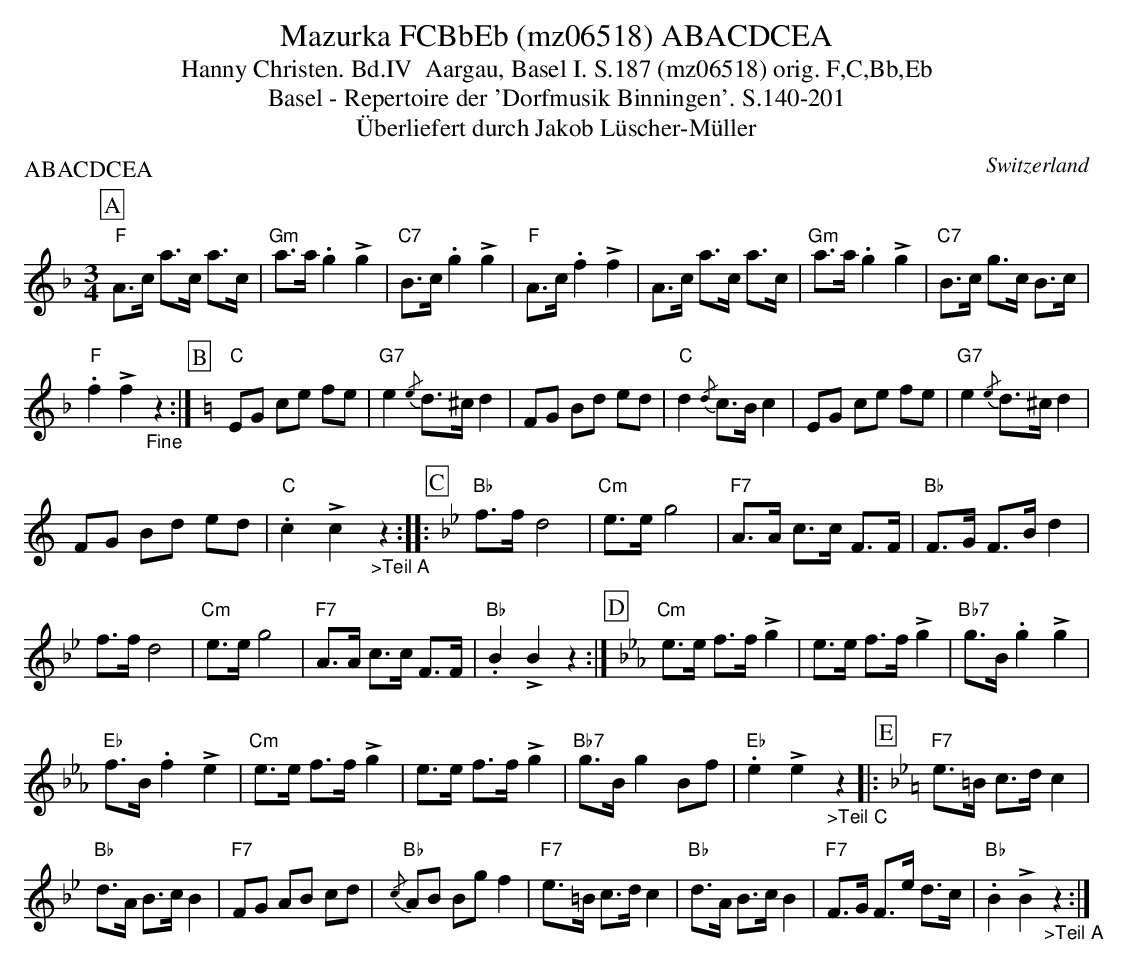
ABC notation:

X:1
T:Mazurka FCBbEb (mz06518) ABACDCEA
T:Hanny Christen. Bd.IV  Aargau, Basel I. S.187 (mz06518) orig. F,C,Bb,Eb
T: Basel - Repertoire der 'Dorfmusik Binningen'. S.140-201
T:Überliefert durch Jakob Lüscher-Müller
P:ABACDCEA
M:3/4
L:1/8
O:Switzerland
K:F major
[P:A] "F"A>c a>c a>c | "Gm"a>a .g2!>!g2 | "C7"B>c .g2!>!g2 | "F"A>c .f2!>!f2 | A>c a>c a>c | "Gm"a>a .g2!>!g2 | "C7"B>c g>c B>c |
."F"f2!>!f2"_Fine"z2 :| [P:B] [K:C] "C"EG ce fe | "G7"e2 {/e}d>^cd2 | FG Bd ed | "C"d2 {/d}c>Bc2 | EG ce fe | "G7"e2 {/e}d>^cd2 |
FG Bd ed | "C".c2!>!c2"_>Teil A"z2 :: [P:C] [K:Bb] "Bb"f>fd4 | "Cm"e>eg4 | "F7"A>A c>c F>F | "Bb"F>G F>Bd2 |
f>fd4 | "Cm"e>eg4 | "F7"A>A c>c F>F | "Bb".B2!>!B2z2 :| [P:D] [K:Eb] "Cm"e>e f>f !>!g2 |  e>e f>f !>!g2 |  "Bb7"g>B .g2!>!g2 |
"Eb"f>B .f2!>!e2 | "Cm"e>e f>f!>!g2 | e>e f>f!>!g2 | "Bb7"g>Bg2Bf | "Eb".e2!>!e2"_>Teil C"z2 |: [P:E] [K:Bb] "F7"e>=B c>dc2 |
"Bb"d>A B>cB2 | "F7"FG AB cd | {/c}"Bb"AB Bgf2 | "F7"e>=B c>dc2 | "Bb"d>A B>cB2 | "F7"F>G F>e d>c | "Bb".B2!>!B2"_>Teil A"z2 :|
